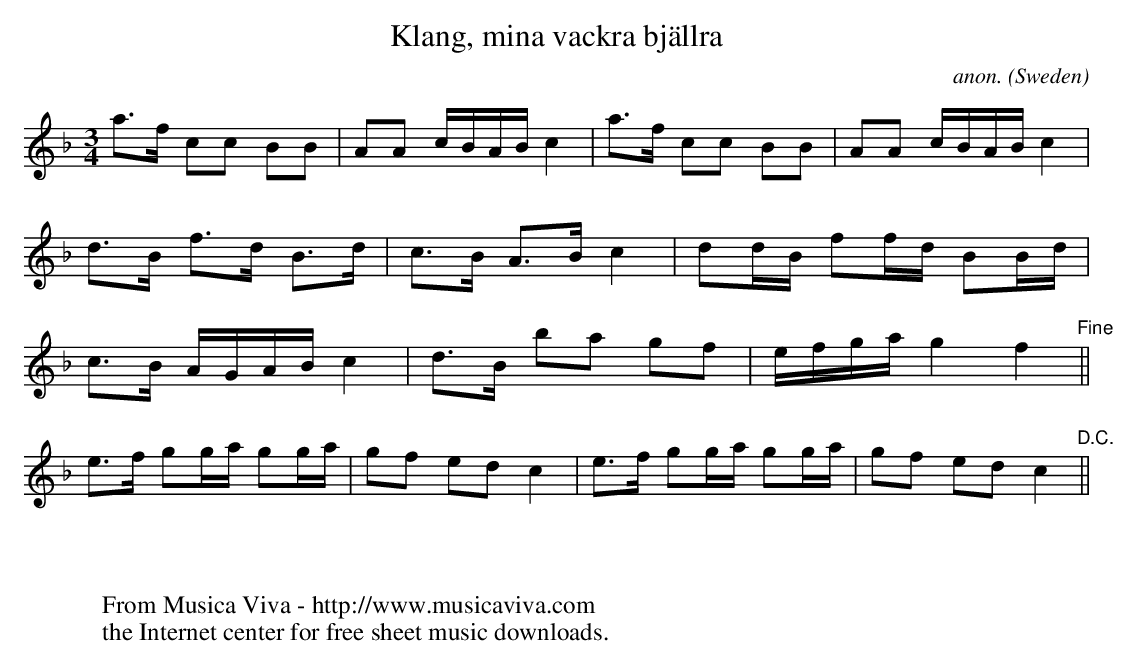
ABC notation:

X:1
T:Klang, mina vackra bj\"allra
C:anon.
O:Sweden
M:3/4
L:1/8
K:F
a>f cc BB|AA c/B/A/B/ c2|a>f cc BB|AA c/B/A/B/ c2|
d>B f>d B>d|c>B A>B c2|dd/B/ ff/d/ BB/d/|
c>B A/G/A/B/c2|d>B ba gf|e/f/g/a/ g2 f2"Fine"||
e>f gg/a/ gg/a/|gf ed c2|e>f gg/a/ gg/a/|gf ed c2"D.C."||
W:
W:
W:  From Musica Viva - http://www.musicaviva.com
W:  the Internet center for free sheet music downloads.
